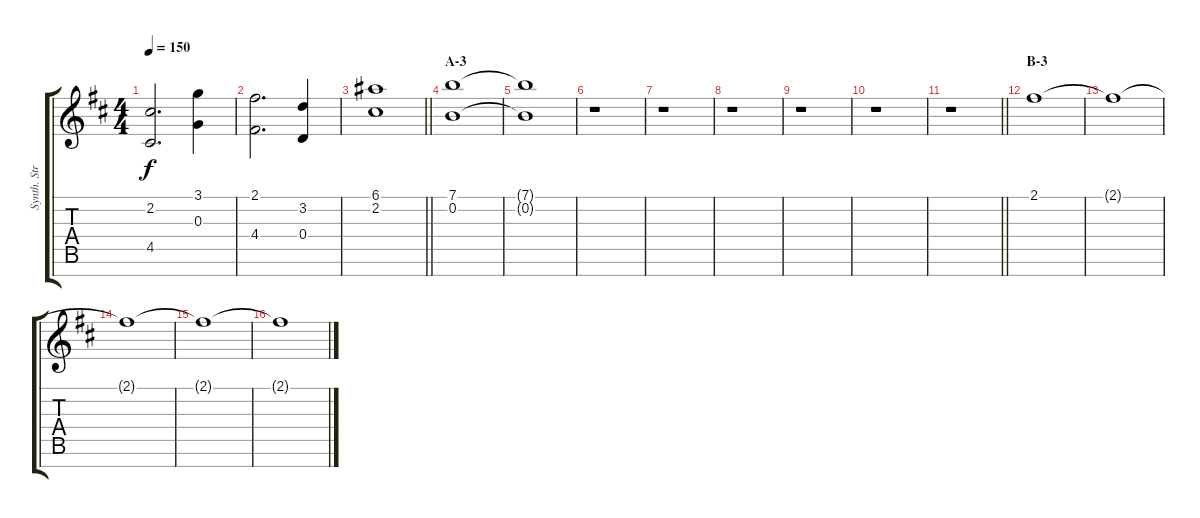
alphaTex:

\track ("Synth. Strings I" "Synth. Str") {instrument stringensemble1}
\staff {score tabs}
\tuning (E5 B4 G4 D4 A3 E3 B2) {hide}
\ts (4 4)
\tempo 150
\clef g2
\ks d
(2.2 4.5).2{d dy f} (3.1 0.3).4 |
(2.1 4.4).2{d} (3.2 0.4).4 |
\barLineRight lightlight
(6.1 2.2).1 |
\section ("" "A-3")
(7.1 0.2).1 |
(7.1{t} 0.2{t}).1 |
r.1 |
r.1 |
r.1 |
r.1 |
r.1 |
\barLineRight lightlight
r.1 |
\section ("" "B-3")
2.1.1 |
2.1{t}.1 |
2.1{t}.1 |
2.1{t}.1 |
2.1{t}.1
